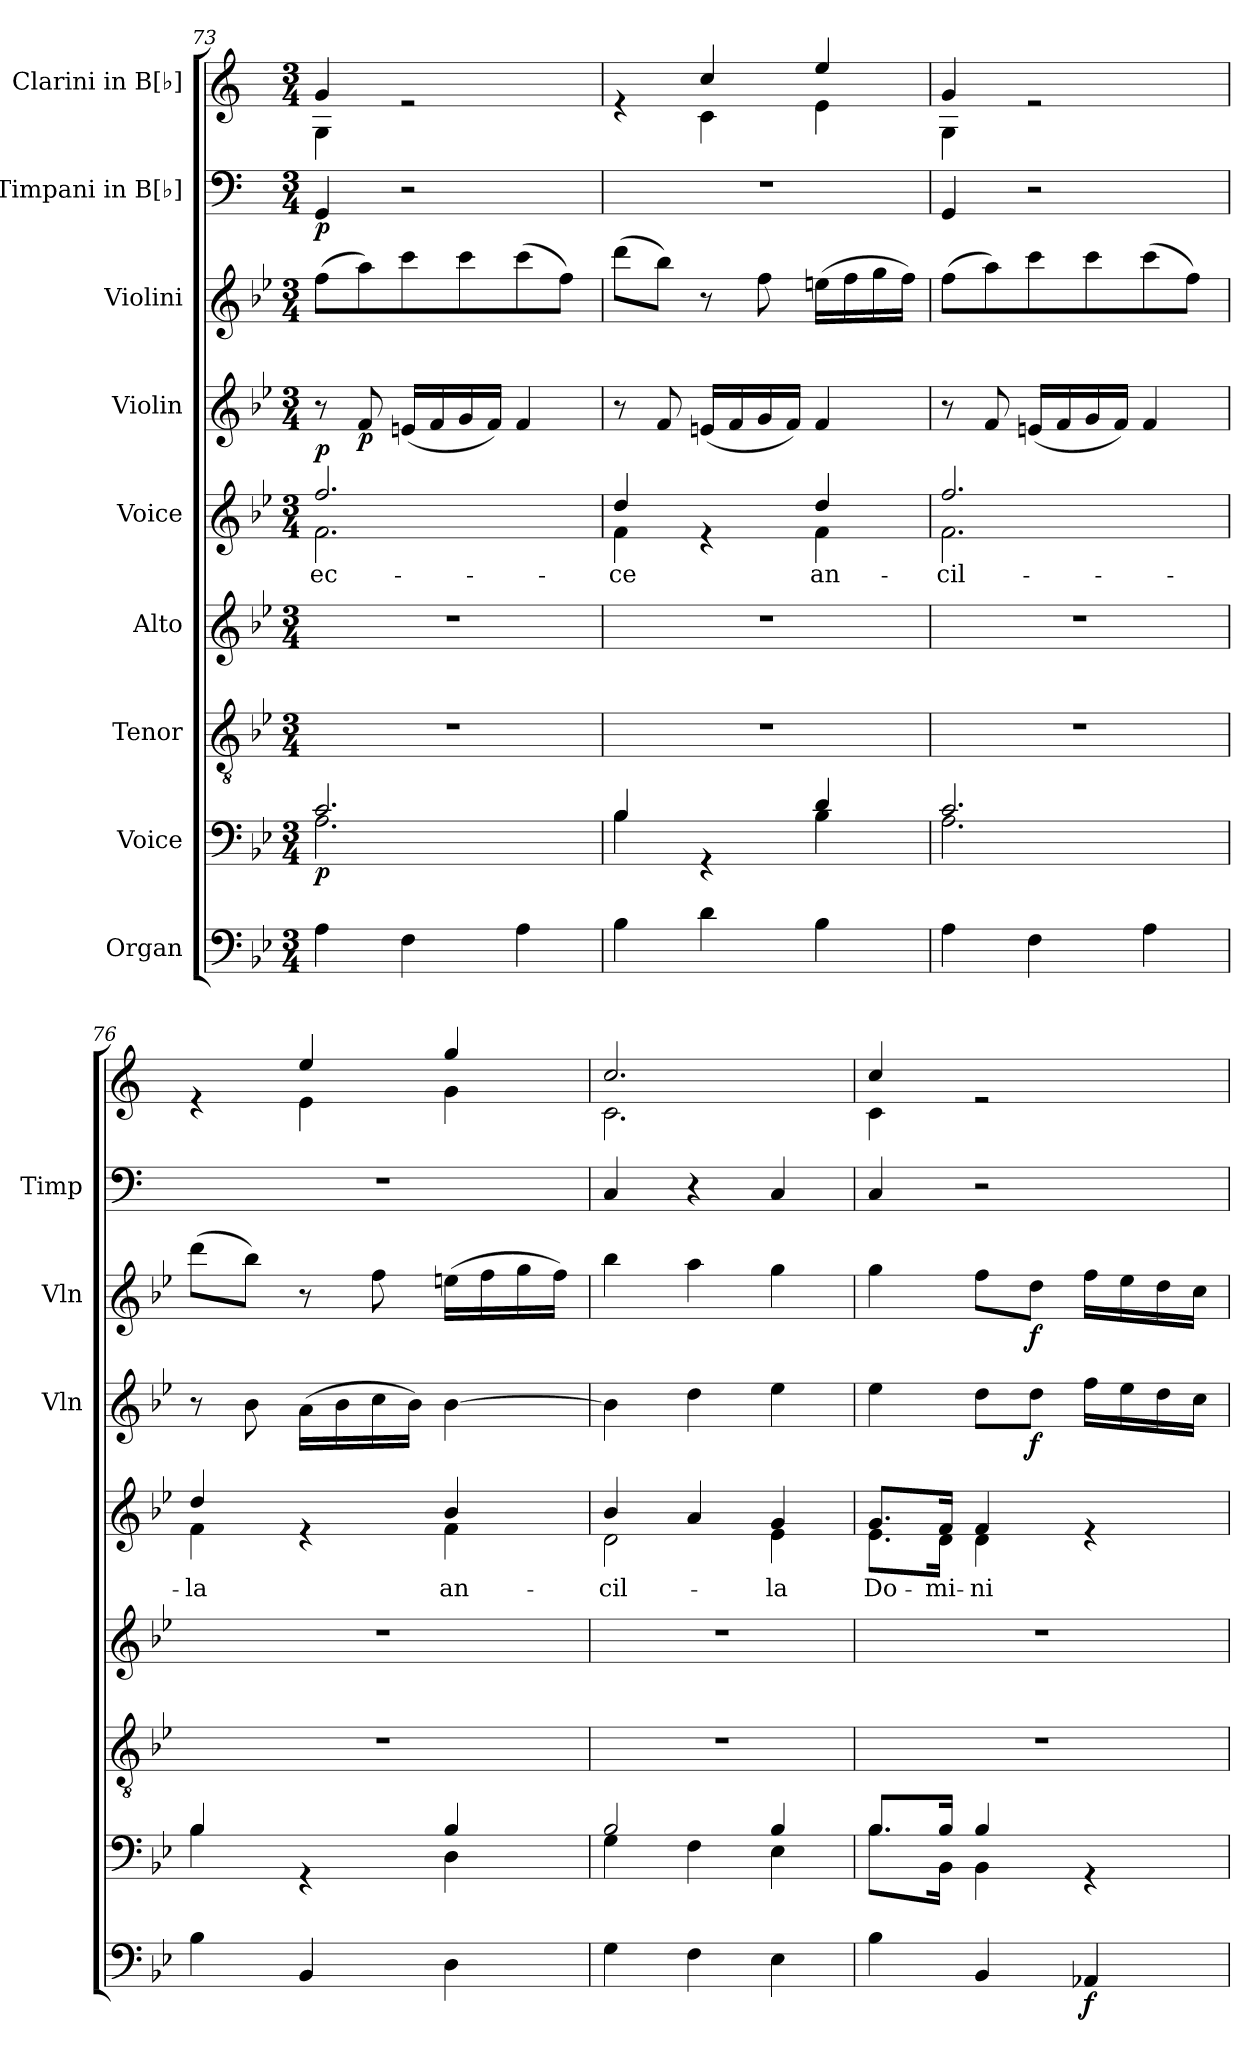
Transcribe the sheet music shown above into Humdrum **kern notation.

**kern	**dynam	**kern	**dynam	**kern	**kern	**kern	**text	**dynam	**kern	**dynam	**kern	**dynam	**kern	**dynam	**kern
*part9	*part9	*part8	*part8	*part7	*part6	*part5	*part5	*part5	*part4	*part4	*part3	*part3	*part2	*part2	*part1
*staff9	*staff9	*staff8	*staff8	*staff7	*staff6	*staff5	*staff5	*staff5	*staff4	*staff4	*staff3	*staff3	*staff2	*staff2	*staff1
*I"Organ	*	*I"Voice	*	*I"Tenor	*I"Alto	*I"Voice	*	*	*I"Violin	*	*I"Violini	*	*I"Timpani in B[♭]	*	*I"Clarini in B[♭]
*	*	*	*	*	*	*	*	*	*I'Vln	*	*I'Vln	*	*I'Timp	*	*
!!LO:PB:g=z
*clefF4	*	*clefF4	*	*clefGv2	*clefG2	*clefG2	*	*	*clefG2	*	*clefG2	*	*clefF4	*	*clefG2
*	*	*	*	*	*	*	*	*	*	*	*	*	*ITrd1c2	*	*ITrd1c2
*k[b-e-]	*	*k[b-e-]	*	*k[b-e-]	*k[b-e-]	*k[b-e-]	*	*	*k[b-e-]	*	*k[b-e-]	*	*k[b-e-]	*	*k[b-e-]
*M3/4	*	*M3/4	*	*M3/4	*M3/4	*M3/4	*	*	*M3/4	*	*M3/4	*	*M3/4	*	*M3/4
=73	=73	=73	=73	=73	=73	=73	=73	=73	=73	=73	=73	=73	=73	=73	=73
*	*	*^	*	*	*	*	*	*	*	*	*	*	*	*	*
!	!	!	!	!LO:DY:b	!	!	!	!LO:LY:b	!LO:DY:b	!	!	!	!	!	!LO:DY:b	!
*	*	*	*	*	*	*	*^	*	*	*	*	*	*	*	*	*^
4A\	.	2.c/	2.A\	p	2.r	2.r	2.ff/	2.f\	ec-	p	8r	.	(8ff\L	.	4FF/	p	4f/	4F\
!	!	!	!	!	!	!	!	!	!	!	!	!LO:DY:b	!	!	!	!	!	!
.	.	.	.	.	.	.	.	.	.	.	8f/	p	8aa\)	.	.	.	.	.
4F\	.	.	.	.	.	.	.	.	.	.	(16en/LL	.	8ccc\	.	2r	.	2re	2ryy
.	.	.	.	.	.	.	.	.	.	.	16f/	.	.	.	.	.	.	.
.	.	.	.	.	.	.	.	.	.	.	16g/	.	8ccc\	.	.	.	.	.
.	.	.	.	.	.	.	.	.	.	.	16f/JJ)	.	.	.	.	.	.	.
4A\	.	.	.	.	.	.	.	.	.	.	4f/	.	(8ccc\	.	.	.	.	.
.	.	.	.	.	.	.	.	.	.	.	.	.	8ff\J)	.	.	.	.	.
=74	=74	=74	=74	=74	=74	=74	=74	=74	=74	=74	=74	=74	=74	=74	=74	=74	=74	=74
!	!	!	!	!	!	!	!	!	!LO:LY:b	!	!	!	!	!	!	!	!	!
4B-\	.	4B-/	4B-\	.	2.r	2.r	4dd/	4f\	-ce	.	8r	.	(8ddd\L	.	2.r	.	4re	4ryy
.	.	.	.	.	.	.	.	.	.	.	8f/	.	8bb-\J)	.	.	.	.	.
4d\	.	4rGG	4ryy	.	.	.	4re	4ryy	.	.	(16en/LL	.	8r	.	.	.	4b-/	4B-\
.	.	.	.	.	.	.	.	.	.	.	16f/	.	.	.	.	.	.	.
.	.	.	.	.	.	.	.	.	.	.	16g/	.	8ff\	.	.	.	.	.
.	.	.	.	.	.	.	.	.	.	.	16f/JJ)	.	.	.	.	.	.	.
!	!	!	!	!	!	!	!	!	!LO:LY:b	!	!	!	!	!	!	!	!	!
4B-\	.	4d/	4B-\	.	.	.	4dd/	4f\	an-	.	4f/	.	(16een\LL	.	.	.	4dd/	4d\
.	.	.	.	.	.	.	.	.	.	.	.	.	16ff\	.	.	.	.	.
.	.	.	.	.	.	.	.	.	.	.	.	.	16gg\	.	.	.	.	.
.	.	.	.	.	.	.	.	.	.	.	.	.	16ff\JJ)	.	.	.	.	.
=75	=75	=75	=75	=75	=75	=75	=75	=75	=75	=75	=75	=75	=75	=75	=75	=75	=75	=75
!	!	!	!	!	!	!	!	!	!LO:LY:b	!	!	!	!	!	!	!	!	!
4A\	.	2.c/	2.A\	.	2.r	2.r	2.ff/	2.f\	-cil-	.	8r	.	(8ff\L	.	4FF/	.	4f/	4F\
.	.	.	.	.	.	.	.	.	.	.	8f/	.	8aa\)	.	.	.	.	.
4F\	.	.	.	.	.	.	.	.	.	.	(16en/LL	.	8ccc\	.	2r	.	2re	2ryy
.	.	.	.	.	.	.	.	.	.	.	16f/	.	.	.	.	.	.	.
.	.	.	.	.	.	.	.	.	.	.	16g/	.	8ccc\	.	.	.	.	.
.	.	.	.	.	.	.	.	.	.	.	16f/JJ)	.	.	.	.	.	.	.
4A\	.	.	.	.	.	.	.	.	.	.	4f/	.	(8ccc\	.	.	.	.	.
.	.	.	.	.	.	.	.	.	.	.	.	.	8ff\J)	.	.	.	.	.
=76	=76	=76	=76	=76	=76	=76	=76	=76	=76	=76	=76	=76	=76	=76	=76	=76	=76	=76
!	!	!	!	!	!	!	!	!	!LO:LY:b	!	!	!	!	!	!	!	!	!
4B-\	.	4B-/	4B-\	.	2.r	2.r	4dd/	4f\	-la	.	8r	.	(8ddd\L	.	2.r	.	4re	4ryy
.	.	.	.	.	.	.	.	.	.	.	8b-\	.	8bb-\J)	.	.	.	.	.
4BB-/	.	4rGG	4ryy	.	.	.	4re	4ryy	.	.	(16a\LL	.	8r	.	.	.	4dd/	4d\
.	.	.	.	.	.	.	.	.	.	.	16b-\	.	.	.	.	.	.	.
.	.	.	.	.	.	.	.	.	.	.	16cc\	.	8ff\	.	.	.	.	.
.	.	.	.	.	.	.	.	.	.	.	16b-\JJ)	.	.	.	.	.	.	.
!	!	!	!	!	!	!	!	!	!LO:LY:b	!	!	!	!	!	!	!	!	!
4D\	.	4B-/	4D\	.	.	.	4b-/	4f\	an-	.	[4b-\	.	(16een\LL	.	.	.	4ff/	4f\
.	.	.	.	.	.	.	.	.	.	.	.	.	16ff\	.	.	.	.	.
.	.	.	.	.	.	.	.	.	.	.	.	.	16gg\	.	.	.	.	.
.	.	.	.	.	.	.	.	.	.	.	.	.	16ff\JJ)	.	.	.	.	.
=77	=77	=77	=77	=77	=77	=77	=77	=77	=77	=77	=77	=77	=77	=77	=77	=77	=77	=77
!	!	!	!	!	!	!	!	!	!LO:LY:b	!	!	!	!	!	!	!	!	!
4G\	.	2B-/	4G\	.	2.r	2.r	4b-/	2d\	-cil-	.	4b-\]	.	4bb-\	.	4BB-/	.	2.b-/	2.B-\
4F\	.	.	4F\	.	.	.	4a/	.	.	.	4dd\	.	4aa\	.	4r	.	.	.
!	!	!	!	!	!	!	!	!	!LO:LY:b	!	!	!	!	!	!	!	!	!
4E-\	.	4B-/	4E-\	.	.	.	4g/	4e-\	-la	.	4ee-\	.	4gg\	.	4BB-/	.	.	.
!!LO:LB:g=z	!!
=78	=78	=78	=78	=78	=78	=78	=78	=78	=78	=78	=78	=78	=78	=78	=78	=78	=78	=78
!	!	!	!	!	!	!	!	!	!LO:LY:b	!	!	!	!	!	!	!	!	!
4B-\	.	8.B-/L	8.B-\L	.	2.r	2.r	8.g/L	8.e-\L	Do-	.	4ee-\	.	4gg\	.	4BB-/	.	4b-/	4B-\
!	!	!	!	!	!	!	!	!	!LO:LY:b	!	!	!	!	!	!	!	!	!
.	.	16B-/Jk	16BB-\Jk	.	.	.	16f/Jk	16d\Jk	-mi-	.	.	.	.	.	.	.	.	.
!	!	!	!	!	!	!	!	!	!LO:LY:b	!	!	!	!	!	!	!	!	!
4BB-/	.	4B-/	4BB-\	.	.	.	4f/	4d\	-ni	.	8dd\L	.	8ff\L	.	2r	.	2re	2ryy
!	!	!	!	!	!	!	!	!	!	!	!	!LO:DY:b	!	!LO:DY:b	!	!	!	!
.	.	.	.	.	.	.	.	.	.	.	8dd\J	f	8dd\J	f	.	.	.	.
!	!LO:DY:b	!	!	!	!	!	!	!	!	!	!	!	!	!	!	!	!	!
4AA-X/	f	4rGG	4ryy	.	.	.	4re	4ryy	.	.	16ff\LL	.	16ff\LL	.	.	.	.	.
.	.	.	.	.	.	.	.	.	.	.	16ee-\	.	16ee-\	.	.	.	.	.
.	.	.	.	.	.	.	.	.	.	.	16dd\	.	16dd\	.	.	.	.	.
.	.	.	.	.	.	.	.	.	.	.	16cc\JJ	.	16cc\JJ	.	.	.	.	.
*	*	*v	*v	*	*	*	*v	*v	*	*	*	*	*	*	*	*	*v	*v
=	=	=	=	=	=	=	=	=	=	=	=	=	=	=	=
*-	*-	*-	*-	*-	*-	*-	*-	*-	*-	*-	*-	*-	*-	*-	*-
